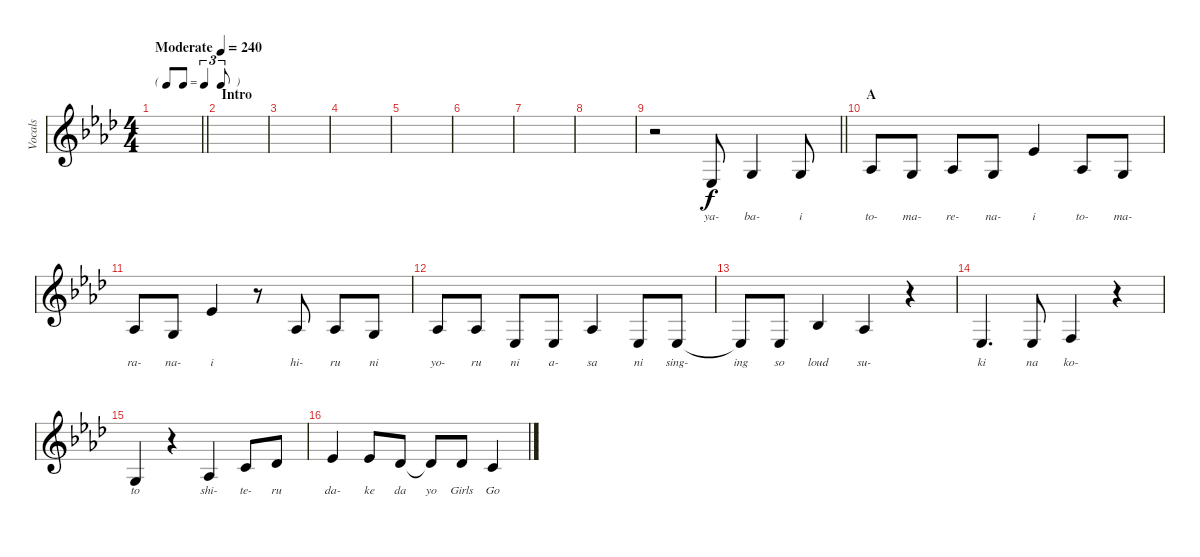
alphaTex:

\track ("Vocals" "Vocals") {mute instrument violin}
\staff {score}
\tuning (E4 B3 G3 D3 A2 E2) {hide}
\ts (4 4)
\tf triplet8th
\tempo (240 "Moderate")
\clef g2
\barLineRight lightlight
\ks ab
|
\section ("" "Intro")
|
|
|
|
|
|
|
\barLineRight lightlight
r.2 1.4.8{lyrics (0 "ya-") lyrics (1 "") lyrics (2 "") lyrics (3 "") lyrics (4 "")} 0.3.4{lyrics (0 "ba-") lyrics (1 "") lyrics (2 "") lyrics (3 "") lyrics (4 "")} 0.3.8{lyrics (0 "i") lyrics (1 "") lyrics (2 "") lyrics (3 "") lyrics (4 "")} |
\section ("" "A")
1.3.8{lyrics (0 "to-") lyrics (1 "") lyrics (2 "") lyrics (3 "") lyrics (4 "")} 0.3.8{lyrics (0 "ma-") lyrics (1 "") lyrics (2 "") lyrics (3 "") lyrics (4 "")} 1.3.8{lyrics (0 "re-") lyrics (1 "") lyrics (2 "") lyrics (3 "") lyrics (4 "")} 0.3.8{lyrics (0 "na-") lyrics (1 "") lyrics (2 "") lyrics (3 "") lyrics (4 "")} 4.2.4{lyrics (0 "i") lyrics (1 "") lyrics (2 "") lyrics (3 "") lyrics (4 "")} 1.3.8{lyrics (0 "to-") lyrics (1 "") lyrics (2 "") lyrics (3 "") lyrics (4 "")} 0.3.8{lyrics (0 "ma-") lyrics (1 "") lyrics (2 "") lyrics (3 "") lyrics (4 "")} |
1.3.8{lyrics (0 "ra-") lyrics (1 "") lyrics (2 "") lyrics (3 "") lyrics (4 "")} 0.3.8{lyrics (0 "na-") lyrics (1 "") lyrics (2 "") lyrics (3 "") lyrics (4 "")} 4.2.4{lyrics (0 "i") lyrics (1 "") lyrics (2 "") lyrics (3 "") lyrics (4 "")} r.8 1.3.8{lyrics (0 "hi-") lyrics (1 "") lyrics (2 "") lyrics (3 "") lyrics (4 "")} 1.3.8{lyrics (0 "ru") lyrics (1 "") lyrics (2 "") lyrics (3 "") lyrics (4 "")} 0.3.8{lyrics (0 "ni") lyrics (1 "") lyrics (2 "") lyrics (3 "") lyrics (4 "")} |
1.3.8{lyrics (0 "yo-") lyrics (1 "") lyrics (2 "") lyrics (3 "") lyrics (4 "")} 1.3.8{lyrics (0 "ru") lyrics (1 "") lyrics (2 "") lyrics (3 "") lyrics (4 "")} 1.4.8{lyrics (0 "ni") lyrics (1 "") lyrics (2 "") lyrics (3 "") lyrics (4 "")} 1.4.8{lyrics (0 "a-") lyrics (1 "") lyrics (2 "") lyrics (3 "") lyrics (4 "")} 1.3.4{lyrics (0 "sa") lyrics (1 "") lyrics (2 "") lyrics (3 "") lyrics (4 "")} 1.4.8{lyrics (0 "ni") lyrics (1 "") lyrics (2 "") lyrics (3 "") lyrics (4 "")} 1.4.8{lyrics (0 "sing-") lyrics (1 "") lyrics (2 "") lyrics (3 "") lyrics (4 "")} |
1.4{t}.8{lyrics (0 "ing") lyrics (1 "") lyrics (2 "") lyrics (3 "") lyrics (4 "")} 1.4.8{lyrics (0 "so") lyrics (1 "") lyrics (2 "") lyrics (3 "") lyrics (4 "")} 3.3.4{lyrics (0 "loud") lyrics (1 "") lyrics (2 "") lyrics (3 "") lyrics (4 "")} 1.3.4{lyrics (0 "su-") lyrics (1 "") lyrics (2 "") lyrics (3 "") lyrics (4 "")} r.4 |
1.4.4{d lyrics (0 "ki") lyrics (1 "") lyrics (2 "") lyrics (3 "") lyrics (4 "")} 1.4.8{lyrics (0 "na") lyrics (1 "") lyrics (2 "") lyrics (3 "") lyrics (4 "")} 3.4.4{lyrics (0 "ko-") lyrics (1 "") lyrics (2 "") lyrics (3 "") lyrics (4 "")} r.4 |
0.3.4{lyrics (0 "to") lyrics (1 "") lyrics (2 "") lyrics (3 "") lyrics (4 "")} r.4 1.3.4{lyrics (0 "shi-") lyrics (1 "") lyrics (2 "") lyrics (3 "") lyrics (4 "")} 1.2.8{lyrics (0 "te-") lyrics (1 "") lyrics (2 "") lyrics (3 "") lyrics (4 "")} 2.2.8{lyrics (0 "ru") lyrics (1 "") lyrics (2 "") lyrics (3 "") lyrics (4 "")} |
4.2.4{lyrics (0 "da-") lyrics (1 "") lyrics (2 "") lyrics (3 "") lyrics (4 "")} 4.2.8{lyrics (0 "ke") lyrics (1 "") lyrics (2 "") lyrics (3 "") lyrics (4 "")} 2.2.8{lyrics (0 "da") lyrics (1 "") lyrics (2 "") lyrics (3 "") lyrics (4 "")} 2.2{t}.8{lyrics (0 "yo") lyrics (1 "") lyrics (2 "") lyrics (3 "") lyrics (4 "")} 2.2.8{lyrics (0 "Girls") lyrics (1 "") lyrics (2 "") lyrics (3 "") lyrics (4 "")} 1.2.4{lyrics (0 "Go") lyrics (1 "") lyrics (2 "") lyrics (3 "") lyrics (4 "")}
